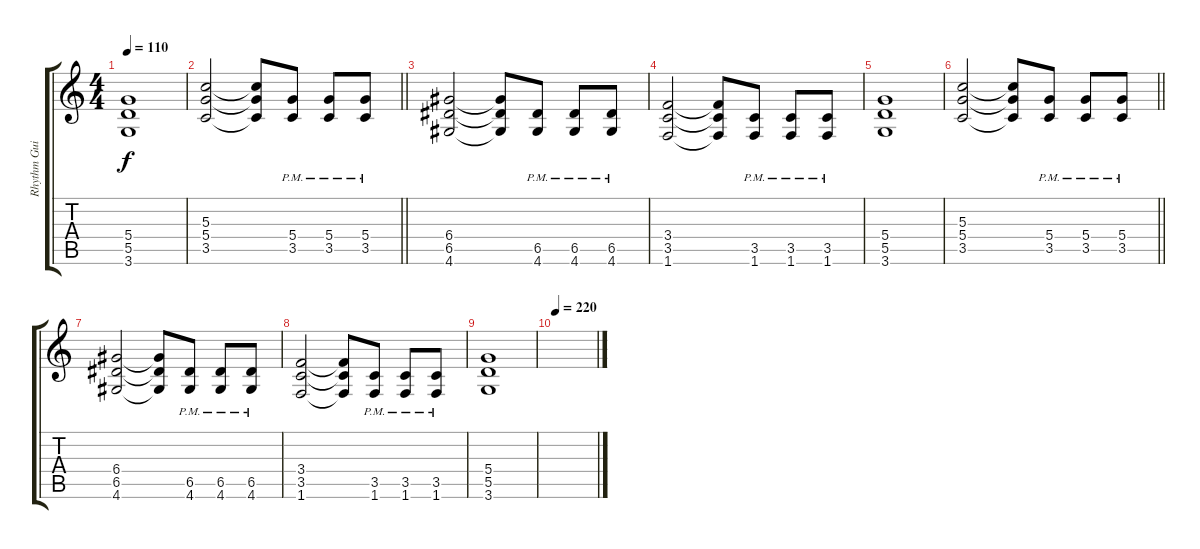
\track ("Rhythm Guitar" "Rhythm Gui") {instrument overdrivenguitar}
\staff {score tabs}
\tuning (E4 B3 G3 D3 A2 E2) {hide}
\ts (4 4)
\tempo 110
\clef g2
\ks c
(5.4 5.5 3.6).1{dy f} |
\barLineRight lightlight
(5.3 5.4 3.5).2 (5.3{t} 5.4{t} 3.5{t}).8 (5.4{pm} 3.5{pm}).8 (5.4{pm} 3.5{pm}).8 (5.4{pm} 3.5{pm}).8 |
(6.4 6.5 4.6).2 (6.4{t} 6.5{t} 4.6{t}).8 (6.5{pm} 4.6).8 (6.5{pm} 4.6).8 (6.5{pm} 4.6).8 |
(3.4 3.5 1.6).2 (3.4{t} 3.5{t} 1.6{t}).8 (3.5{pm} 1.6).8 (3.5{pm} 1.6).8 (3.5{pm} 1.6).8 |
(5.4 5.5 3.6).1 |
\barLineRight lightlight
(5.3 5.4 3.5).2 (5.3{t} 5.4{t} 3.5{t}).8 (5.4{pm} 3.5{pm}).8 (5.4{pm} 3.5{pm}).8 (5.4{pm} 3.5{pm}).8 |
(6.4 6.5 4.6).2 (6.4{t} 6.5{t} 4.6{t}).8 (6.5{pm} 4.6).8 (6.5{pm} 4.6).8 (6.5{pm} 4.6).8 |
(3.4 3.5 1.6).2 (3.4{t} 3.5{t} 1.6{t}).8 (3.5{pm} 1.6).8 (3.5{pm} 1.6).8 (3.5{pm} 1.6).8 |
(5.4 5.5 3.6).1 |
\tempo 220
